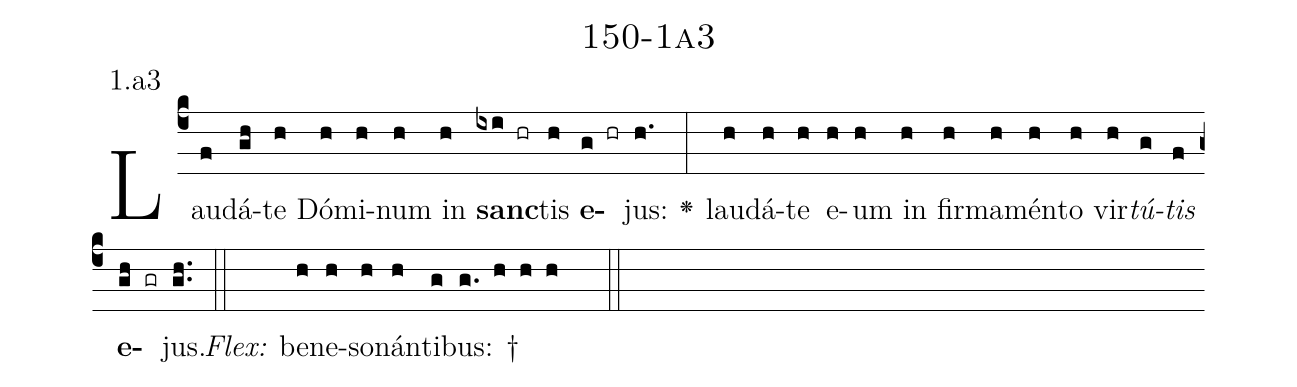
name: 150-1a3;
annotation: 1.a3;
%%
(c4)Lau(f)dá(gh)te(h) Dó(h)mi(h)num(h) in(h) <b>sanc</b>(ixi hr)tis(h) <b>e</b>(g hr)jus:(h.) <v>\greheightstar</v>(:) lau(h)dá(h)te(h) e(h)um(h) in(h) fir(h)ma(h)mén(h)to(h) vir(h)<i>tú</i>(g)<i>tis</i>(f) <b>e</b>(gh gr)jus.(gh..) (::)
<i>Flex:</i>()  be(h)ne(h)so(h)nán(h)ti(g)bus: †(g. h h h  ::)

%E(h) u(h) o(g) u(f) a(gh) e.(gh..) (::)
